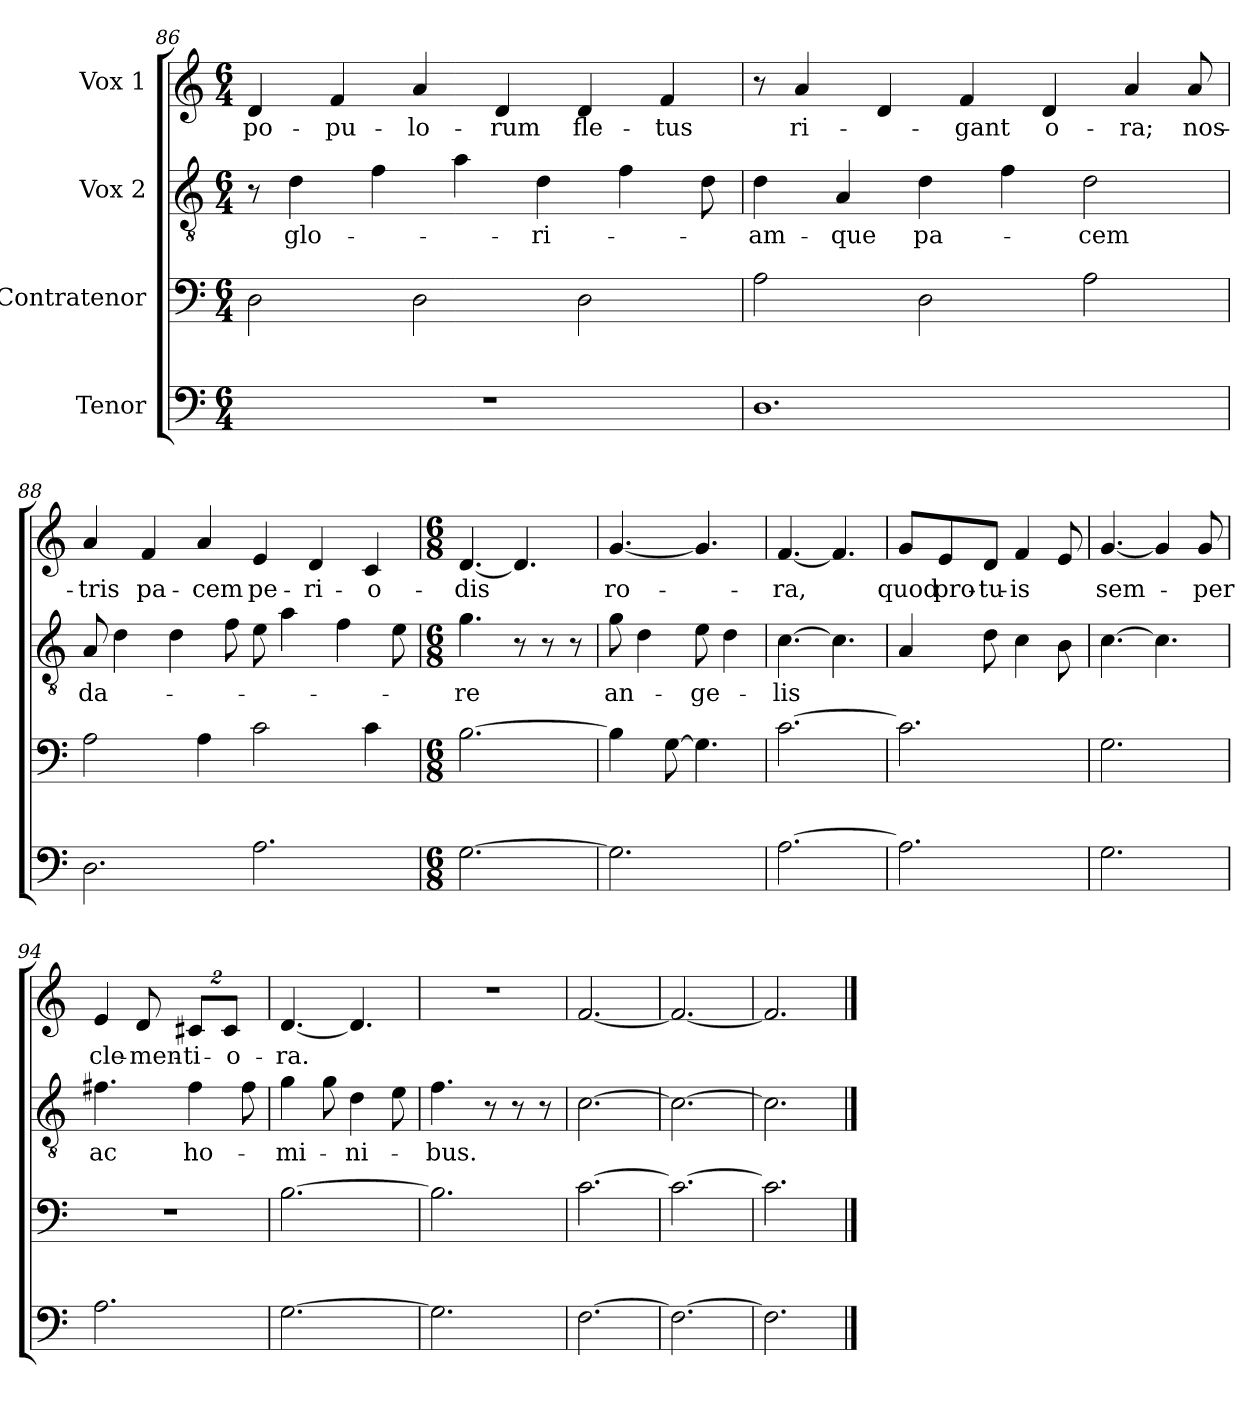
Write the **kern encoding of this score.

**kern	**kern	**kern	**text	**kern	**text
*part4	*part3	*part2	*part2	*part1	*part1
*staff4	*staff3	*staff2	*staff2	*staff1	*staff1
*I"Tenor	*I"Contratenor	*I"Vox 2	*	*I"Vox 1	*
!!LO:PB:g=z
*clefF4	*clefF4	*clefGv2	*	*clefG2	*
*M6/4	*M6/4	*M6/4	*	*M6/4	*
=86	=86	=86	=86	=86	=86
!	!	!	!	!	!LO:LY:b
1.r	2D\	8r	.	4d/	po-
!	!	!	!LO:LY:b	!	!
.	.	4d\	glo-	.	.
!	!	!	!	!	!LO:LY:b
.	.	.	.	4f/	-pu-
.	.	4f\	.	.	.
!	!	!	!	!	!LO:LY:b
.	2D\	.	.	4a/	-lo-
.	.	4a\	.	.	.
!	!	!	!	!	!LO:LY:b
.	.	.	.	4d/	-rum
!	!	!	!LO:LY:b	!	!
.	.	4d\	-ri-	.	.
!	!	!	!	!	!LO:LY:b
.	2D\	.	.	4d/	fle-
.	.	4f\	.	.	.
!	!	!	!	!	!LO:LY:b
.	.	.	.	4f/	-tus
.	.	8d\	.	.	.
=87	=87	=87	=87	=87	=87
!	!	!	!LO:LY:b	!	!
1.D	2A\	4d\	-am-	8r	.
!	!	!	!	!	!LO:LY:b
.	.	.	.	4a/	ri-
!	!	!	!LO:LY:b	!	!
.	.	4A/	-que	.	.
.	.	.	.	4d/	.
!	!	!	!LO:LY:b	!	!
.	2D\	4d\	pa-	.	.
!	!	!	!	!	!LO:LY:b
.	.	.	.	4f/	-gant
.	.	4f\	.	.	.
!	!	!	!	!	!LO:LY:b
.	.	.	.	4d/	o-
!	!	!	!LO:LY:b	!	!
.	2A\	2d\	-cem	.	.
!	!	!	!	!	!LO:LY:b
.	.	.	.	4a/	-ra;
!	!	!	!	!	!LO:LY:b
.	.	.	.	8a/	nos-
=88	=88	=88	=88	=88	=88
!	!	!	!LO:LY:b	!	!LO:LY:b
2.D\	2A\	8A/	da-	4a/	-tris
.	.	4d\	.	.	.
!	!	!	!	!	!LO:LY:b
.	.	.	.	4f/	pa-
.	.	4d\	.	.	.
!	!	!	!	!	!LO:LY:b
.	4A\	.	.	4a/	-cem
.	.	8f	.	.	.
!	!	!	!	!	!LO:LY:b
2.A\	2c\	8e	.	4e/	pe-
.	.	4a\	.	.	.
!	!	!	!	!	!LO:LY:b
.	.	.	.	4d/	-ri-
.	.	4f\	.	.	.
!	!	!	!	!	!LO:LY:b
.	4c\	.	.	4c/	-o-
.	.	8e\	.	.	.
!!LO:LB:g=z
=89	=89	=89	=89	=89	=89
*M6/8	*M6/8	*M6/8	*	*M6/8	*
!	!	!	!LO:LY:b	!	!LO:LY:b
[2.G\	[2.B\	4.g\	-re	[4.d/	-dis
.	.	8r	.	4.d/]	.
.	.	8r	.	.	.
.	.	8r	.	.	.
=90	=90	=90	=90	=90	=90
!	!	!	!LO:LY:b	!	!LO:LY:b
2.G\]	4B\]	8g\	an-	[4.g/	ro-
.	.	4d\	.	.	.
.	[8G\	.	.	.	.
!	!	!	!LO:LY:b	!	!
.	4.G\]	8e\	-ge-	4.g/]	.
.	.	4d\	.	.	.
=91	=91	=91	=91	=91	=91
!	!	!	!LO:LY:b	!	!LO:LY:b
[2.A\	[2.c\	[4.c\	-lis	[4.f/	-ra,
.	.	4.c\]	.	4.f/]	.
=92	=92	=92	=92	=92	=92
!	!	!	!	!	!LO:LY:b
2.A\]	2.c\]	4A/	.	8g/L	quod
!	!	!	!	!	!LO:LY:b
.	.	.	.	8e/	pro-
!	!	!	!	!	!LO:LY:b
.	.	8d\	.	8d/J	-tu-
!	!	!	!	!	!LO:LY:b
.	.	4c\	.	4f/	-is
.	.	8B\	.	8e/	.
=93	=93	=93	=93	=93	=93
!	!	!	!	!	!LO:LY:b
2.G\	2.G\	[4.c\	.	[4.g/	sem-
.	.	4.c\]	.	4g/]	.
!	!	!	!	!	!LO:LY:b
.	.	.	.	8g/	-per
=94	=94	=94	=94	=94	=94
!	!	!	!LO:LY:b	!	!LO:LY:b
2.A\	2.r	4.f#X\	ac	4e/	cle-
!	!	!	!	!	!LO:LY:b
.	.	.	.	8d/	-men-
!	!	!	!LO:LY:b	!	!LO:LY:b
.	.	4f#\	ho-	16%3c#X/L	-ti-
!	!	!	!	!	!LO:LY:b
.	.	.	.	16%3c#/J	-o-
.	.	8f#\	.	.	.
!!LO:LB:g=z
=95	=95	=95	=95	=95	=95
!	!	!	!LO:LY:b	!	!LO:LY:b
[2.G\	[2.B\	4g\	-mi-	[4.d/	-ra.
.	.	8g\	.	.	.
!	!	!	!LO:LY:b	!	!
.	.	4d\	-ni-	4.d/]	.
.	.	8e\	.	.	.
=96	=96	=96	=96	=96	=96
!	!	!	!LO:LY:b	!	!
2.G\]	2.B\]	4.f\	-bus.	2.r	.
.	.	8r	.	.	.
.	.	8r	.	.	.
.	.	8r	.	.	.
=97	=97	=97	=97	=97	=97
[2.F\	[2.c\	[2.c\	.	[2.f/	.
=98	=98	=98	=98	=98	=98
2.F\_	2.c\_	2.c\_	.	2.f/_	.
=99	=99	=99	=99	=99	=99
2.F\]	2.c\]	2.c\]	.	2.f/]	.
==	==	==	==	==	==
*-	*-	*-	*-	*-	*-
